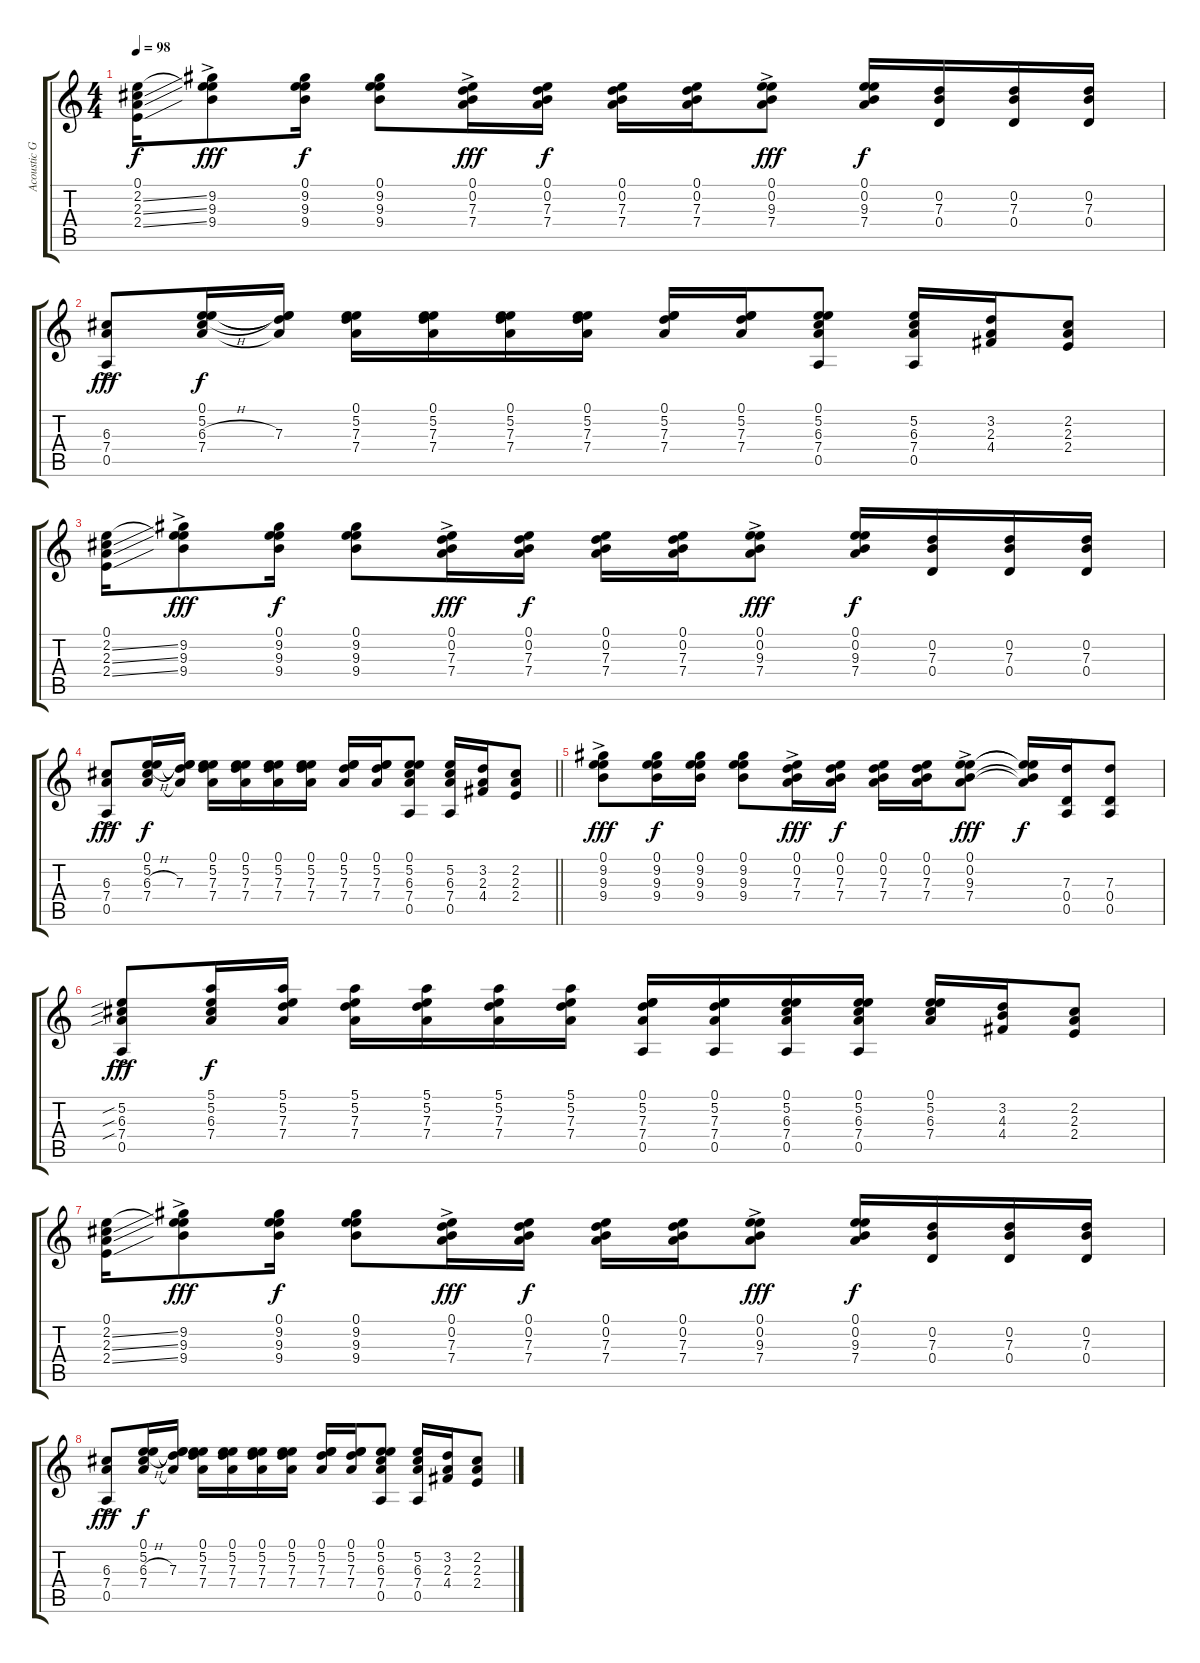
\track ("Acoustic Guitar 1" "Acoustic G") {instrument acousticguitarnylon}
\staff {score tabs}
\tuning (E4 B3 G3 D3 A2 E2) {hide}
\ts (4 4)
\tempo 98
\clef g2
\ks c
(0.1 2.2{ss} 2.3{ss} 2.4{ss}).16{dy f} (0.1{t} 9.2{ac} 9.3{ac} 9.4{ac}).8{dy fff} (0.1 9.2 9.3 9.4).16{dy f} (0.1 9.2 9.3 9.4).8 (0.1{ac} 0.2{ac} 7.3{ac} 7.4{ac}).16{dy fff} (0.1 0.2 7.3 7.4).16{dy f} (0.1 0.2 7.3 7.4).16 (0.1 0.2 7.3 7.4).16 (0.1{ac} 0.2{ac} 9.3{ac} 7.4{ac}).8{dy fff} (0.1 0.2 9.3 7.4).16{dy f} (0.2 7.3 0.4).16 (0.2 7.3 0.4).16 (0.2 7.3 0.4).16 |
(6.3{ac} 7.4{ac} 0.5{ac}).8{dy fff} (0.1 5.2 6.3{h} 7.4).16{dy f} (0.1{t} 5.2{t} 7.3 7.4{t}).16 (0.1 5.2 7.3 7.4).16 (0.1 5.2 7.3 7.4).16 (0.1 5.2 7.3 7.4).16 (0.1 5.2 7.3 7.4).16 (0.1 5.2 7.3 7.4).16 (0.1 5.2 7.3 7.4).16 (0.1 5.2 6.3 7.4 0.5).8 (5.2 6.3 7.4 0.5).16 (3.2 2.3 4.4).16 (2.2 2.3 2.4).8 |
(0.1 2.2{ss} 2.3{ss} 2.4{ss}).16 (0.1{t} 9.2{ac} 9.3{ac} 9.4{ac}).8{dy fff} (0.1 9.2 9.3 9.4).16{dy f} (0.1 9.2 9.3 9.4).8 (0.1{ac} 0.2{ac} 7.3{ac} 7.4{ac}).16{dy fff} (0.1 0.2 7.3 7.4).16{dy f} (0.1 0.2 7.3 7.4).16 (0.1 0.2 7.3 7.4).16 (0.1{ac} 0.2{ac} 9.3{ac} 7.4{ac}).8{dy fff} (0.1 0.2 9.3 7.4).16{dy f} (0.2 7.3 0.4).16 (0.2 7.3 0.4).16 (0.2 7.3 0.4).16 |
\barLineRight lightlight
(6.3{ac} 7.4{ac} 0.5{ac}).8{dy fff} (0.1 5.2 6.3{h} 7.4).16{dy f} (0.1{t} 5.2{t} 7.3 7.4{t}).16 (0.1 5.2 7.3 7.4).16 (0.1 5.2 7.3 7.4).16 (0.1 5.2 7.3 7.4).16 (0.1 5.2 7.3 7.4).16 (0.1 5.2 7.3 7.4).16 (0.1 5.2 7.3 7.4).16 (0.1 5.2 6.3 7.4 0.5).8 (5.2 6.3 7.4 0.5).16 (3.2 2.3 4.4).16 (2.2 2.3 2.4).8 |
(0.1{ac} 9.2{ac} 9.3{ac} 9.4{ac}).8{dy fff} (0.1 9.2 9.3 9.4).16{dy f} (0.1 9.2 9.3 9.4).16 (0.1 9.2 9.3 9.4).8 (0.1{ac} 0.2{ac} 7.3{ac} 7.4{ac}).16{dy fff} (0.1 0.2 7.3 7.4).16{dy f} (0.1 0.2 7.3 7.4).16 (0.1 0.2 7.3 7.4).16 (0.1{ac} 0.2{ac} 9.3{ac} 7.4{ac}).8{dy fff} (0.1{t} 0.2{t} 9.3{t} 7.4{t}).16{dy f} (7.3 0.4 0.5).16 (7.3 0.4 0.5).8 |
(5.2{sib ac} 6.3{sib ac} 7.4{sib ac} 0.5{ac}).8{dy fff} (5.1 5.2 6.3 7.4).16{dy f} (5.1 5.2 7.3 7.4).16 (5.1 5.2 7.3 7.4).16 (5.1 5.2 7.3 7.4).16 (5.1 5.2 7.3 7.4).16 (5.1 5.2 7.3 7.4).16 (0.1 5.2 7.3 7.4 0.5).16 (0.1 5.2 7.3 7.4 0.5).16 (0.1 5.2 6.3 7.4 0.5).16 (0.1 5.2 6.3 7.4 0.5).16 (0.1 5.2 6.3 7.4).16 (3.2 4.3 4.4).16 (2.2 2.3 2.4).8 |
(0.1 2.2{ss} 2.3{ss} 2.4{ss}).16 (0.1{t} 9.2{ac} 9.3{ac} 9.4{ac}).8{dy fff} (0.1 9.2 9.3 9.4).16{dy f} (0.1 9.2 9.3 9.4).8 (0.1{ac} 0.2{ac} 7.3{ac} 7.4{ac}).16{dy fff} (0.1 0.2 7.3 7.4).16{dy f} (0.1 0.2 7.3 7.4).16 (0.1 0.2 7.3 7.4).16 (0.1{ac} 0.2{ac} 9.3{ac} 7.4{ac}).8{dy fff} (0.1 0.2 9.3 7.4).16{dy f} (0.2 7.3 0.4).16 (0.2 7.3 0.4).16 (0.2 7.3 0.4).16 |
(6.3{ac} 7.4{ac} 0.5{ac}).8{dy fff} (0.1 5.2 6.3{h} 7.4).16{dy f} (0.1{t} 5.2{t} 7.3 7.4{t}).16 (0.1 5.2 7.3 7.4).16 (0.1 5.2 7.3 7.4).16 (0.1 5.2 7.3 7.4).16 (0.1 5.2 7.3 7.4).16 (0.1 5.2 7.3 7.4).16 (0.1 5.2 7.3 7.4).16 (0.1 5.2 6.3 7.4 0.5).8 (5.2 6.3 7.4 0.5).16 (3.2 2.3 4.4).16 (2.2 2.3 2.4).8
